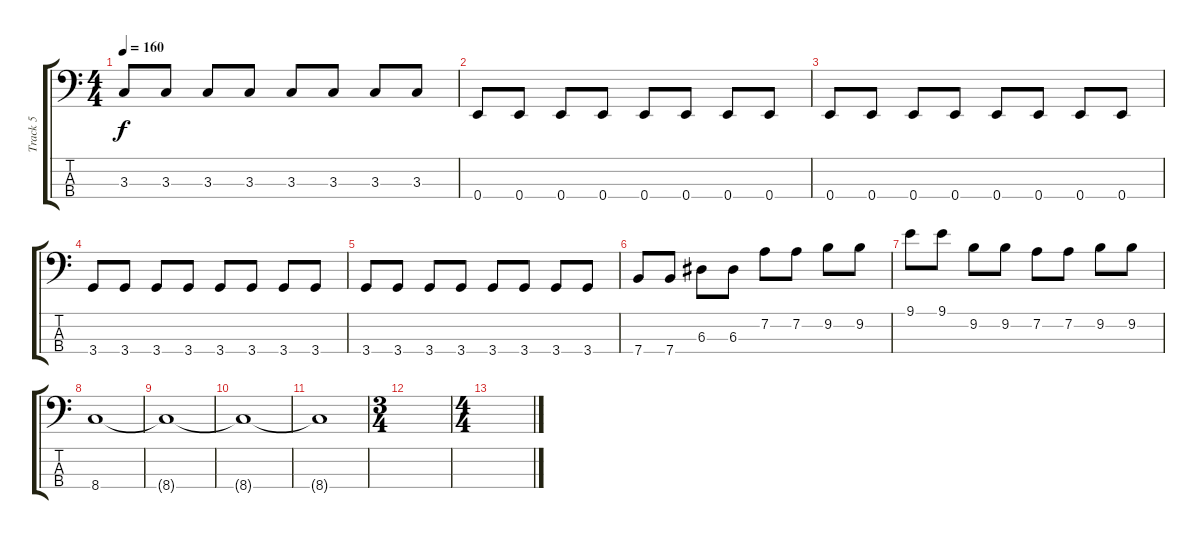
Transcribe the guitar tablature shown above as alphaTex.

\track ("Track 5" "Track 5") {instrument electricbassfinger}
\staff {score tabs}
\tuning (G2 D2 A1 E1) {hide}
\ts (4 4)
\tempo 160
\clef f4
\ks c
3.3.8{dy f} 3.3.8 3.3.8 3.3.8 3.3.8 3.3.8 3.3.8 3.3.8 |
0.4.8 0.4.8 0.4.8 0.4.8 0.4.8 0.4.8 0.4.8 0.4.8 |
0.4.8 0.4.8 0.4.8 0.4.8 0.4.8 0.4.8 0.4.8 0.4.8 |
3.4.8 3.4.8 3.4.8 3.4.8 3.4.8 3.4.8 3.4.8 3.4.8 |
3.4.8 3.4.8 3.4.8 3.4.8 3.4.8 3.4.8 3.4.8 3.4.8 |
7.4.8 7.4.8 6.3.8 6.3.8 7.2.8 7.2.8 9.2.8 9.2.8 |
9.1.8 9.1.8 9.2.8 9.2.8 7.2.8 7.2.8 9.2.8 9.2.8 |
8.4.1 |
8.4{t}.1 |
8.4{t}.1 |
8.4{t}.1 |
\ts (3 4)
|
\ts (4 4)
